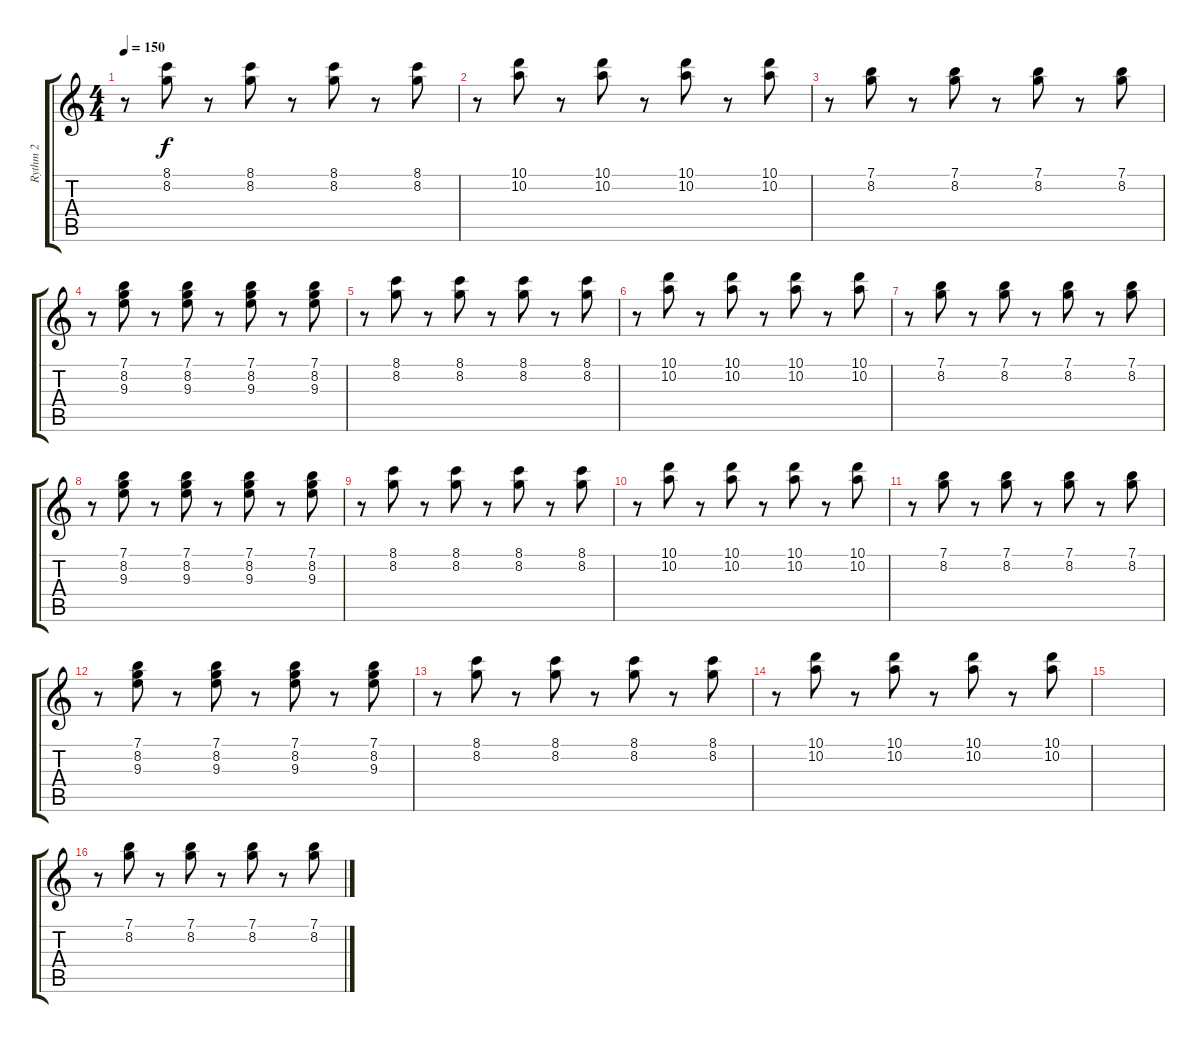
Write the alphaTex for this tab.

\track ("Rythm 2" "Rythm 2") {instrument electricguitarjazz}
\staff {score tabs}
\tuning (E4 B3 G3 D3 A2 E2) {hide}
\ts (4 4)
\tempo 150
\clef g2
\ks c
r.8{dy f} (8.1 8.2).8 r.8 (8.1 8.2).8 r.8 (8.1 8.2).8 r.8 (8.1 8.2).8 |
r.8 (10.1 10.2).8 r.8 (10.1 10.2).8 r.8 (10.1 10.2).8 r.8 (10.1 10.2).8 |
r.8 (7.1 8.2).8 r.8 (7.1 8.2).8 r.8 (7.1 8.2).8 r.8 (7.1 8.2).8 |
r.8 (7.1 8.2 9.3).8 r.8 (7.1 8.2 9.3).8 r.8 (7.1 8.2 9.3).8 r.8 (7.1 8.2 9.3).8 |
r.8 (8.1 8.2).8 r.8 (8.1 8.2).8 r.8 (8.1 8.2).8 r.8 (8.1 8.2).8 |
r.8 (10.1 10.2).8 r.8 (10.1 10.2).8 r.8 (10.1 10.2).8 r.8 (10.1 10.2).8 |
r.8 (7.1 8.2).8 r.8 (7.1 8.2).8 r.8 (7.1 8.2).8 r.8 (7.1 8.2).8 |
r.8 (7.1 8.2 9.3).8 r.8 (7.1 8.2 9.3).8 r.8 (7.1 8.2 9.3).8 r.8 (7.1 8.2 9.3).8 |
r.8 (8.1 8.2).8 r.8 (8.1 8.2).8 r.8 (8.1 8.2).8 r.8 (8.1 8.2).8 |
r.8 (10.1 10.2).8 r.8 (10.1 10.2).8 r.8 (10.1 10.2).8 r.8 (10.1 10.2).8 |
r.8 (7.1 8.2).8 r.8 (7.1 8.2).8 r.8 (7.1 8.2).8 r.8 (7.1 8.2).8 |
r.8 (7.1 8.2 9.3).8 r.8 (7.1 8.2 9.3).8 r.8 (7.1 8.2 9.3).8 r.8 (7.1 8.2 9.3).8 |
r.8 (8.1 8.2).8 r.8 (8.1 8.2).8 r.8 (8.1 8.2).8 r.8 (8.1 8.2).8 |
r.8 (10.1 10.2).8 r.8 (10.1 10.2).8 r.8 (10.1 10.2).8 r.8 (10.1 10.2).8 |
|
r.8 (7.1 8.2).8 r.8 (7.1 8.2).8 r.8 (7.1 8.2).8 r.8 (7.1 8.2).8
